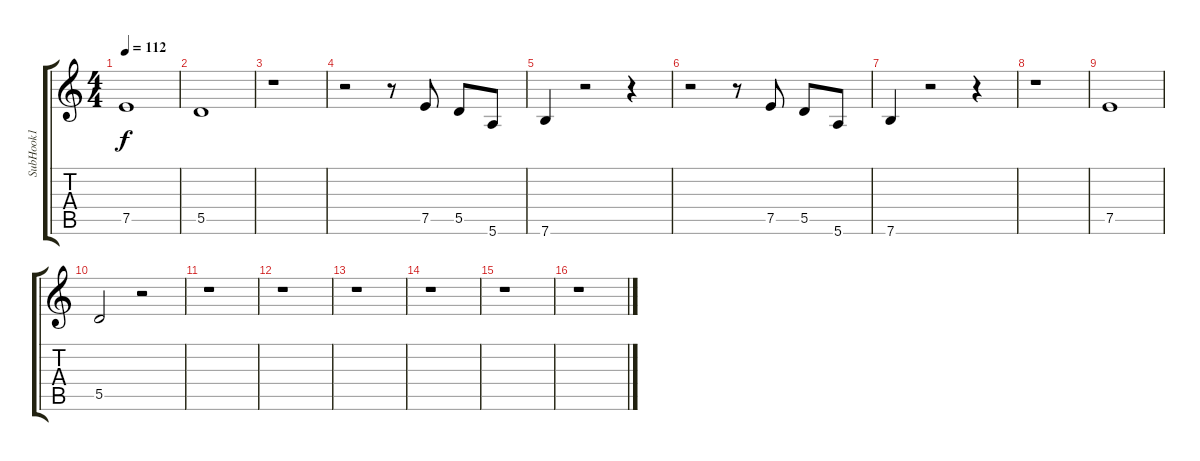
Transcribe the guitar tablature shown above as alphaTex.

\track ("SubHook1" "SubHook1") {instrument distortionguitar}
\staff {score tabs}
\tuning (E4 B3 G3 D3 A2 E2) {hide}
\ts (4 4)
\tempo 112
\clef g2
\ks c
7.5.1{dy f} |
5.5.1 |
r.1 |
r.2 r.8 7.5.8 5.5.8 5.6.8 |
7.6.4 r.2 r.4 |
r.2 r.8 7.5.8 5.5.8 5.6.8 |
7.6.4 r.2 r.4 |
r.1 |
7.5.1 |
5.5.2 r.2 |
r.1 |
r.1 |
r.1 |
r.1 |
r.1 |
r.1
